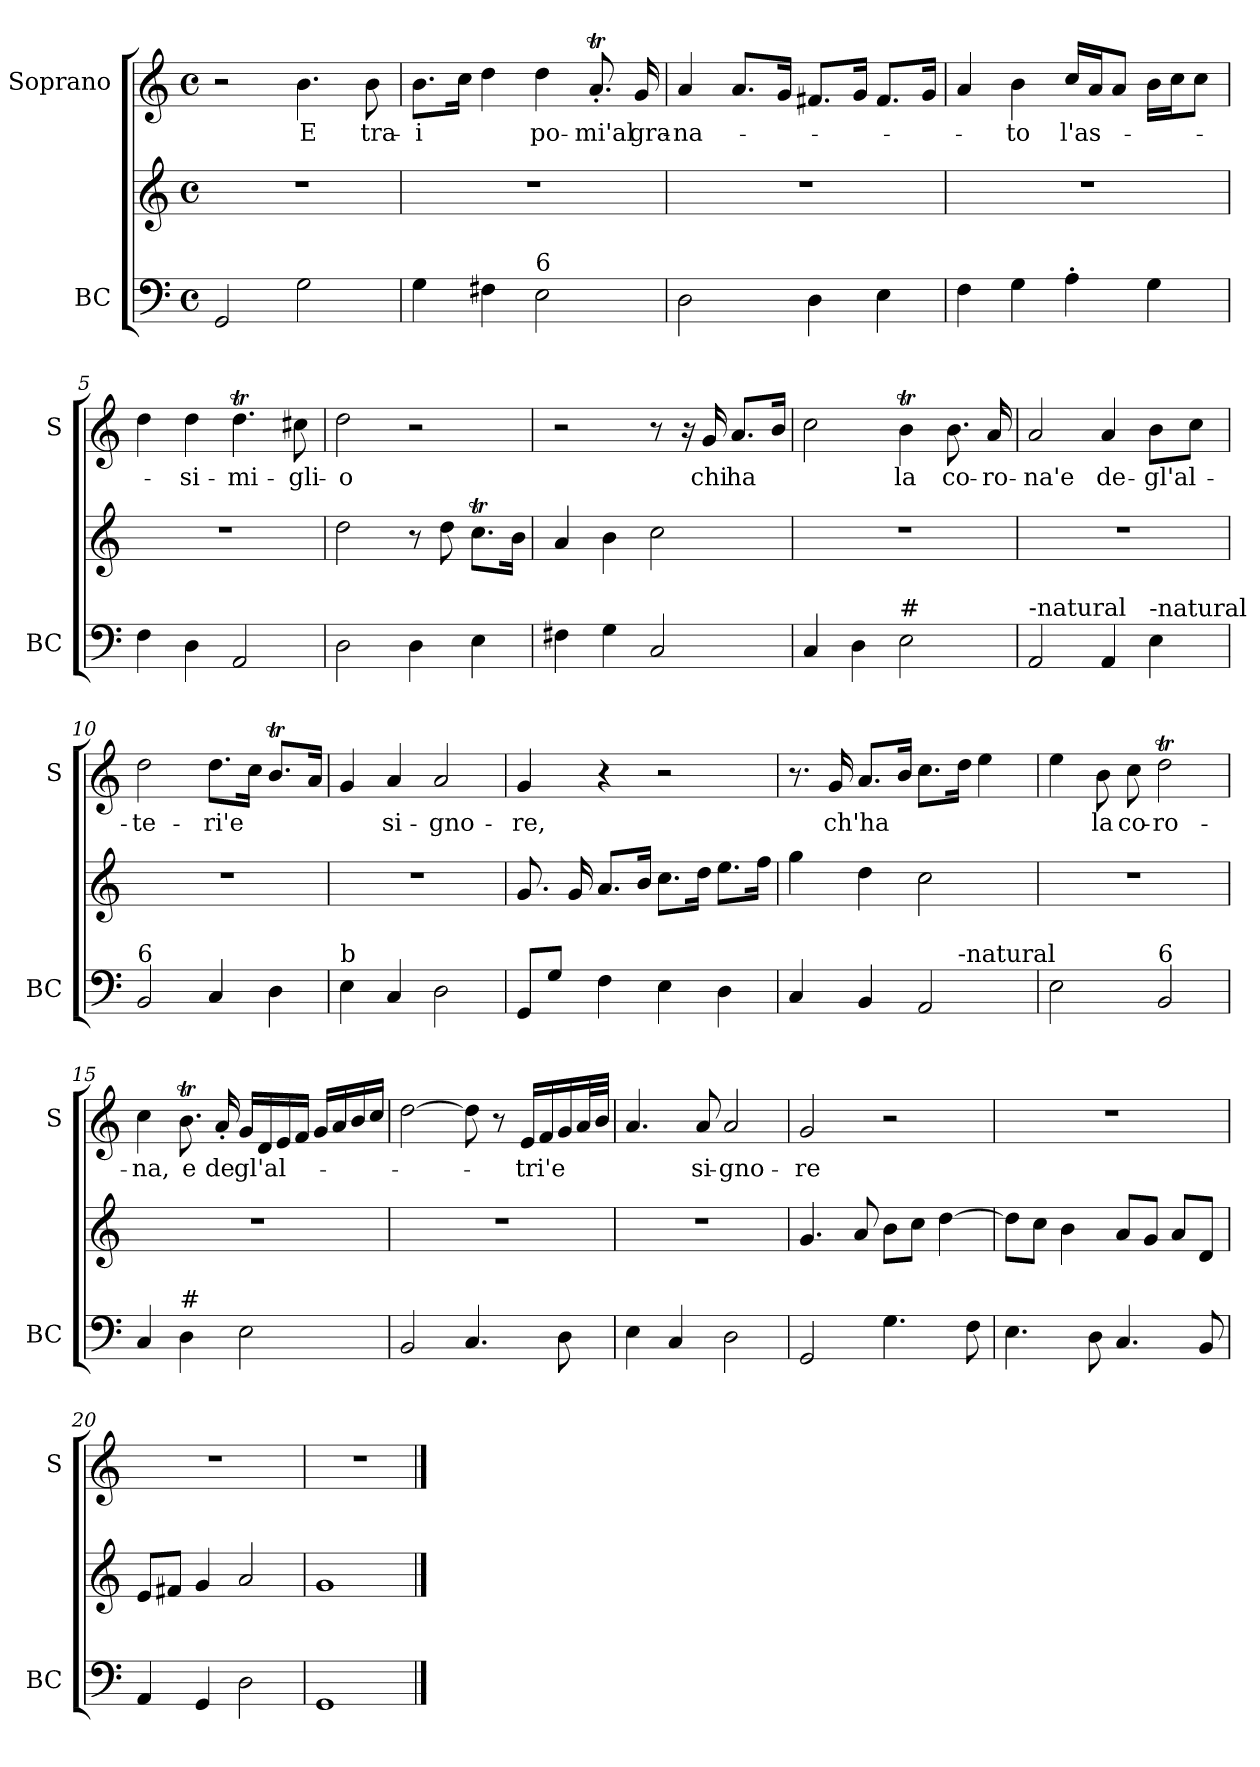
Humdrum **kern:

**kern	**kern	**kern	**text
*part2	*part2	*part1	*part1
*staff3	*staff2	*staff1	*staff1
*I"BC	*	*I"Soprano	*
*I'BC	*	*I'S	*
*clefF4	*clefG2	*clefG2	*
*k[]	*k[]	*k[]	*
*C:	*C:	*C:	*
*M4/4	*M4/4	*M4/4	*
*met(c)	*met(c)	*met(c)	*
=1	=1	=1	=1
2GG/	1r	2r	.
!	!	!	!LO:LY:b
2G\	.	4.b\	E
!	!	!	!LO:LY:b
.	.	8b\	tra-
=2	=2	=2	=2
!	!	!	!LO:LY:b
4G\	1r	8.b\L	-i
.	.	16cc\Jk	.
4F#X\	.	4dd\	.
!LO:TX:a:t=6	!	!	!
!	!	!	!LO:LY:b
2E\	.	4dd\	po-
!	!	!	!LO:LY:b
.	.	8.aT'</	-mi'al
!	!	!	!LO:LY:b
.	.	16g/	gra-
=3	=3	=3	=3
!	!	!	!LO:LY:b
2D\	1r	4a/	-na-
.	.	8.a/L	.
.	.	16g/Jk	.
4D\	.	8.f#X/L	.
.	.	16g/Jk	.
4E\	.	8.f#/L	.
.	.	16g/Jk	.
=4	=4	=4	=4
4F\	1r	4a/	.
!	!	!	!LO:LY:b
4G\	.	4b\	-to
!	!	!	!LO:LY:b
4A'>\	.	16cc/LL	l'as-
.	.	16a/J	.
.	.	8a/J	.
4G\	.	16b\LL	.
.	.	16cc\J	.
.	.	8cc\J	.
!!LO:LB:g=z
=5	=5	=5	=5
4F\	1r	4dd\	.
!	!	!	!LO:LY:b
4D\	.	4dd\	-si-
!	!	!	!LO:LY:b
2AA/	.	4.ddT\	-mi-
!	!	!	!LO:LY:b
.	.	8cc#X\	-gli-
=6	=6	=6	=6
!	!	!	!LO:LY:b
2D\	2dd\	2dd\	-o
4D\	8r	2r	.
.	8dd\	.	.
4E\	8.ccT\L	.	.
.	16b\Jk	.	.
=7	=7	=7	=7
4F#X\	4a/	2r	.
4G\	4b\	.	.
2C/	2cc\	8r	.
.	.	16r	.
!	!	!	!LO:LY:b
.	.	16g/	chi
!	!	!	!LO:LY:b
.	.	8.a/L	ha
.	.	16b/Jk	.
=8	=8	=8	=8
4C/	1r	2cc\	.
4D\	.	.	.
!LO:TX:a:t=#	!	!	!
!	!	!	!LO:LY:b
2E\	.	4bt\	la
!	!	!	!LO:LY:b
.	.	8.b\	co-
!	!	!	!LO:LY:b
.	.	16a/	-ro-
!!LO:LB:g=z
=9	=9	=9	=9
!LO:TX:a:t=-natural	!	!	!
!	!	!	!LO:LY:b
2AA/	1r	2a/	-na'e
!	!	!	!LO:LY:b
4AA/	.	4a/	de-
!LO:TX:a:t=-natural	!	!	!
!	!	!	!LO:LY:b
4E\	.	8b\L	-gl'al-
.	.	8cc\J	.
=10	=10	=10	=10
!LO:TX:a:t=6	!	!	!
!	!	!	!LO:LY:b
2BB/	1r	2dd\	-te-
!	!	!	!LO:LY:b
4C/	.	8.dd\L	-ri'e
.	.	16cc\Jk	.
4D\	.	8.bt/L	.
.	.	16a/Jk	.
=11	=11	=11	=11
!LO:TX:a:t=b	!	!	!
4E\	1r	4g/	.
!	!	!	!LO:LY:b
4C/	.	4a/	si-
!	!	!	!LO:LY:b
2D\	.	2a/	-gno-
=12	=12	=12	=12
!	!	!	!LO:LY:b
8GG/L	8.g/	4g/	-re,
8G/J	.	.	.
.	16g/	.	.
4F\	8.a/L	4r	.
.	16b/Jk	.	.
4E\	8.cc\L	2r	.
.	16dd\Jk	.	.
4D\	8.ee\L	.	.
.	16ff\Jk	.	.
!!LO:PB:g=z
=13	=13	=13	=13
*^	*	*	*
4C/	2ryy	4gg\	8.r	.
!	!	!	!	!LO:LY:b
.	.	.	16g/	ch'ha
4BB/	.	4dd\	8.a/L	.
.	.	.	16b/Jk	.
2AA/	8.ryy	2cc\	8.cc\L	.
!	!LO:TX:a:t=-natural	!	!	!
.	4ryy	.	16dd\Jk	.
.	.	.	4ee\	.
.	16ryy	.	.	.
*v	*v	*	*	*
=14	=14	=14	=14
2E\	1r	4ee\	.
!	!	!	!LO:LY:b
.	.	8b\	la
!	!	!	!LO:LY:b
.	.	8cc\	co-
!LO:TX:a:t=6	!	!	!
!	!	!	!LO:LY:b
2BB/	.	2ddT\	-ro-
=15	=15	=15	=15
!	!	!	!LO:LY:b
4C/	1r	4cc\	-na,
!LO:TX:a:t=#	!	!	!
!	!	!	!LO:LY:b
4D\	.	8.bt\	e
!	!	!	!LO:LY:b
.	.	16a'</	de
!	!	!	!LO:LY:b
2E\	.	16g/LL	gl'al-
.	.	16d/	.
.	.	16e/	.
.	.	16f/JJ	.
.	.	16g/LL	.
.	.	16a/	.
.	.	16b/	.
.	.	16cc/JJ	.
=16	=16	=16	=16
2BB/	1r	[2dd\	.
4.C/	.	8dd\]	.
.	.	8r	.
!	!	!	!LO:LY:b
.	.	16e/LL	-tri'e
.	.	16f/	.
8D\	.	16g/	.
.	.	32a/L	.
.	.	32b/JJJ	.
!!LO:LB:g=z
=17	=17	=17	=17
4E\	1r	4.a/	.
4C/	.	.	.
!	!	!	!LO:LY:b
.	.	8a/	si-
!	!	!	!LO:LY:b
2D\	.	2a/	-gno-
=18	=18	=18	=18
!	!	!	!LO:LY:b
2GG/	4.g/	2g/	-re
.	8a/	.	.
4.G\	8b\L	2r	.
.	8cc\J	.	.
.	[4dd\	.	.
8F\	.	.	.
=19	=19	=19	=19
4.E\	8dd\L]	1r	.
.	8cc\J	.	.
.	4b\	.	.
8D\	.	.	.
4.C/	8a/L	.	.
.	8g/J	.	.
.	8a/L	.	.
8BB/	8d/J	.	.
=20	=20	=20	=20
4AA/	8e/L	1r	.
.	8f#X/J	.	.
4GG/	4g/	.	.
2D\	2a/	.	.
=21	=21	=21	=21
1GG	1g	1r	.
==	==	==	==
*-	*-	*-	*-
